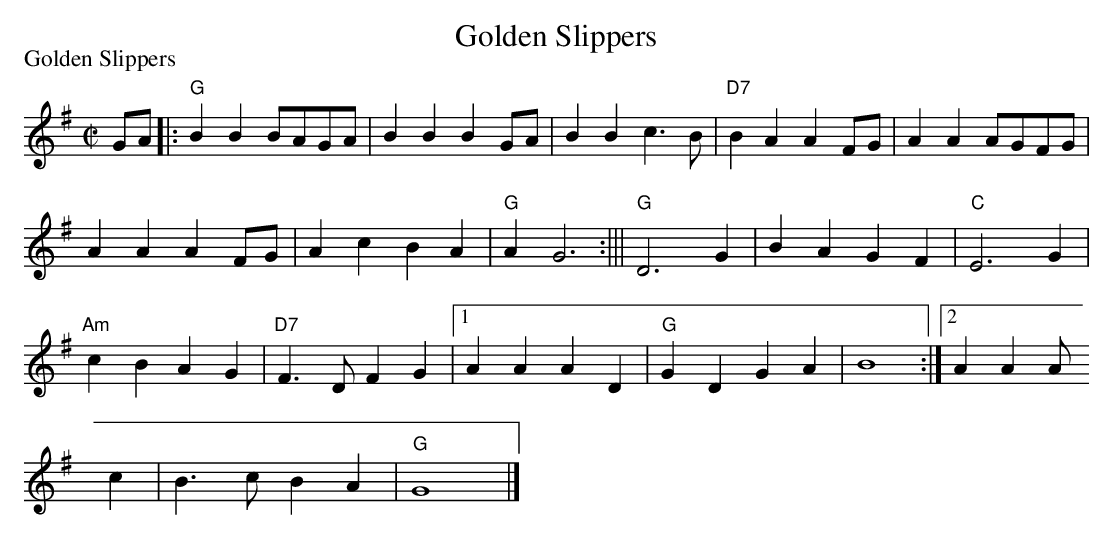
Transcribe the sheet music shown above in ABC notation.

X:1
T:Golden Slippers
M:C|
L:1/8
P:Golden Slippers
K:G
GA |: "G"B2B2 BAGA | B2B2 B2GA | B2B2 c3B | "D7"B2A2 A2FG |  A2A2 AGFG |
 A2A2 A2FG | A2c2 B2A2 | "G"A2G6 :||| "G"D6 G2 | B2A2 G2F2 | "C"E6 G2 |
"Am"c2B2 A2G2 | "D7"F3D F2G2 |1 A2A2 A2D2 | "G"G2D2 G2A2 | B8 :|2 A2A2 A
2c2 | B3c B2A2 | "G"G8 |]
